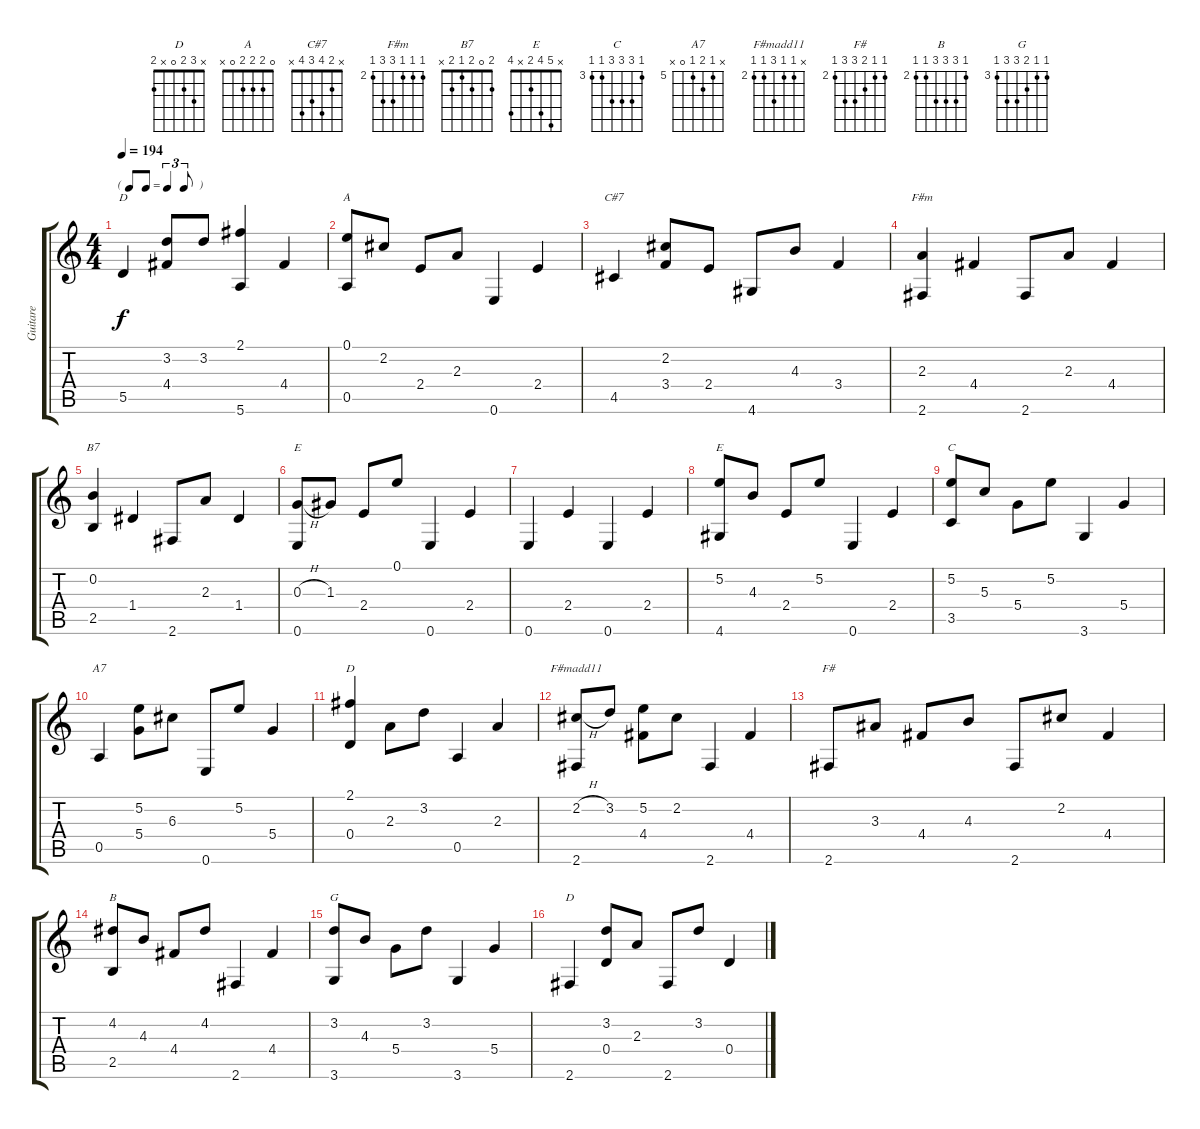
\track ("Guitare" "Guitare") {instrument acousticguitarsteel}
\staff {score tabs}
\tuning (E4 B3 G3 D3 A2 E2) {hide}
\chord ("D" 2 3 2 4 5 2) {firstfret 2}
\chord ("A" 0 2 2 2 0 x)
\chord ("C#7" x 2 4 3 4 x)
\chord ("F#m" 2 2 2 4 4 2) {firstfret 2}
\chord ("B7" 2 0 2 1 2 x)
\chord ("E" 0 0 1 2 2 0)
\chord ("E" x 5 4 2 x 4)
\chord ("C" 3 5 5 5 3 3) {firstfret 3}
\chord ("A7" x 5 6 5 0 x) {firstfret 5}
\chord ("D" 2 3 2 0 x x)
\chord ("F#madd11" x 2 2 4 2 2) {firstfret 2}
\chord ("F#" 2 2 3 4 4 2) {firstfret 2}
\chord ("B" 2 4 4 4 2 2) {firstfret 2}
\chord ("G" 3 3 4 5 5 3) {firstfret 3}
\chord ("D" x 3 2 0 x 2)
\ts (4 4)
\tf triplet8th
\tempo 194
\clef g2
\ks c
5.5.4{ch "D" dy f} (3.2 4.4).8 3.2.8 (2.1 5.6).4 4.4.4 |
(0.1 0.5).8{ch "A"} 2.2.8 2.4.8 2.3.8 0.6.4 2.4.4 |
4.5.4{ch "C#7"} (2.2 3.4).8 2.4.8 4.6.8 4.3.8 3.4.4 |
(2.3 2.6).4{ch "F#m"} 4.4.4 2.6.8 2.3.8 4.4.4 |
(0.2 2.5).4{ch "B7"} 1.4.4 2.6.8 2.3.8 1.4.4 |
(0.3{h} 0.6).8{ch "E"} 1.3.8 2.4.8 0.1.8 0.6.4 2.4.4 |
0.6.4 2.4.4 0.6.4 2.4.4 |
(5.2 4.6).8{ch "E"} 4.3.8 2.4.8 5.2.8 0.6.4 2.4.4 |
(5.2 3.5).8{ch "C"} 5.3.8 5.4.8 5.2.8 3.6.4 5.4.4 |
0.5.4{ch "A7"} (5.2 5.4).8 6.3.8 0.6.8 5.2.8 5.4.4 |
(2.1 0.4).4{ch "D"} 2.3.8 3.2.8 0.5.4 2.3.4 |
(2.2{h} 2.6).8{ch "F#madd11"} 3.2.8 (5.2 4.4).8 2.2.8 2.6.4 4.4.4 |
2.6.8{ch "F#"} 3.3.8 4.4.8 4.3.8 2.6.8 2.2.8 4.4.4 |
(4.2 2.5).8{ch "B"} 4.3.8 4.4.8 4.2.8 2.6.4 4.4.4 |
(3.2 3.6).8{ch "G"} 4.3.8 5.4.8 3.2.8 3.6.4 5.4.4 |
2.6.4{ch "D"} (3.2 0.4).8 2.3.8 2.6.8 3.2.8 0.4.4
